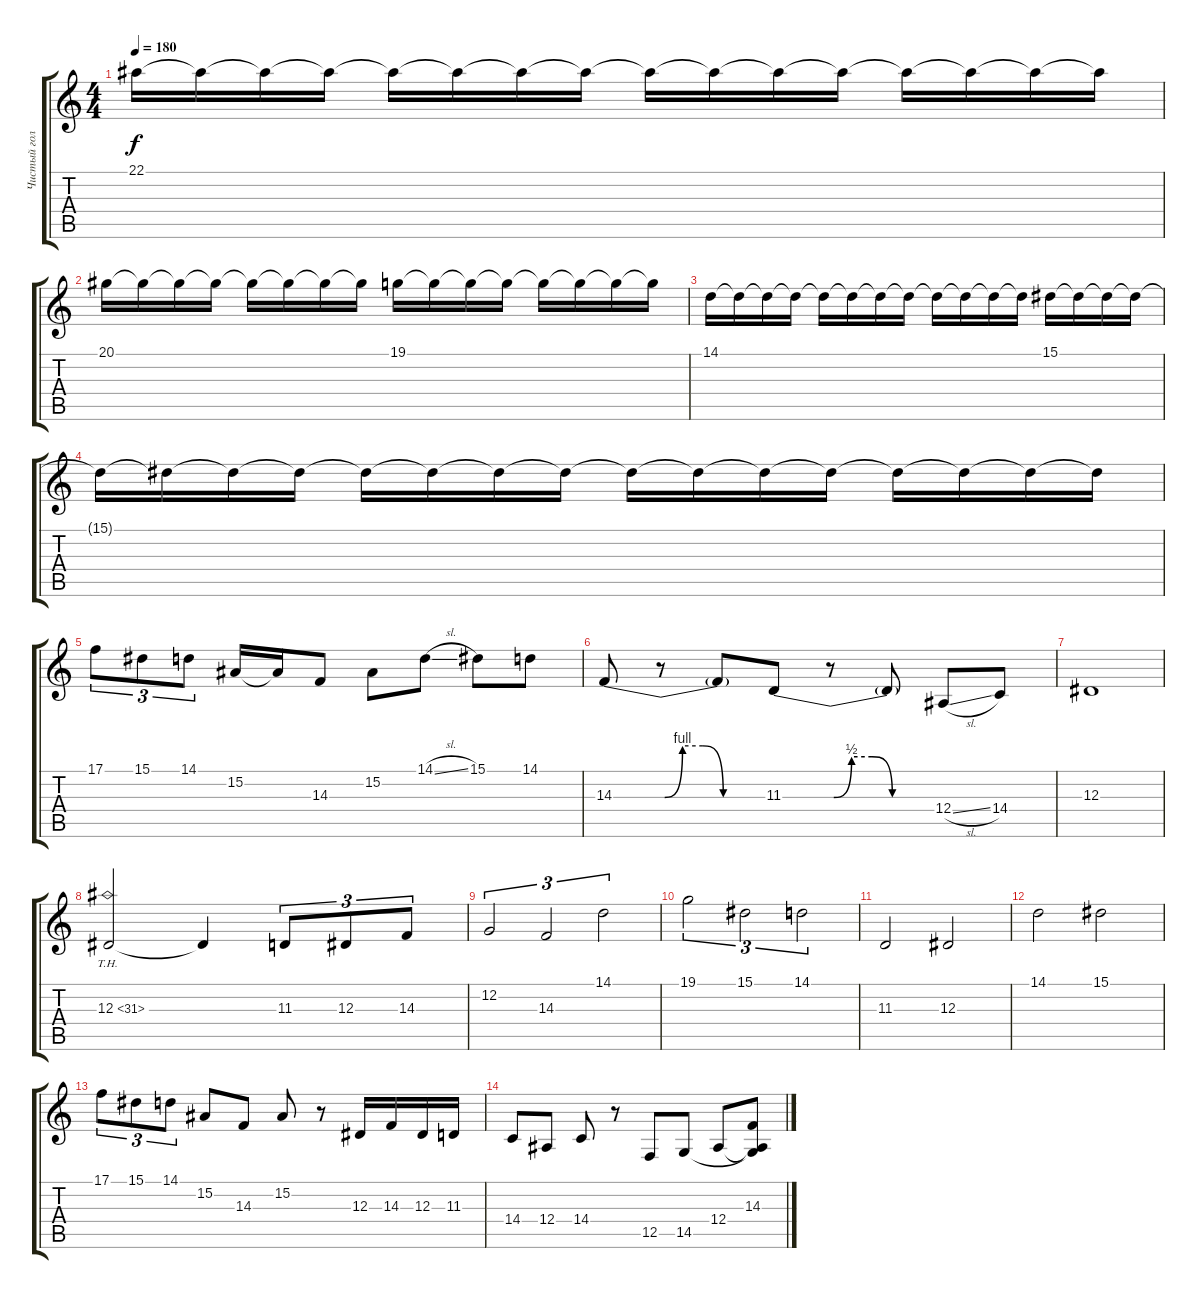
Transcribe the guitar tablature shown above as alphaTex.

\track ("Чистый голос" "Чистый гол") {instrument baritonesax}
\staff {score tabs}
\tuning (C4 G3 Eb3 Bb2 F2 C2) {hide}
\ts (4 4)
\tempo 180
\clef g2
\ks c
22.1.16{dy f} 22.1{t}.16 22.1{t}.16 22.1{t}.16 22.1{t}.16 22.1{t}.16 22.1{t}.16 22.1{t}.16 22.1{t}.16 22.1{t}.16 22.1{t}.16 22.1{t}.16 22.1{t}.16 22.1{t}.16 22.1{t}.16 22.1{t}.16 |
20.1.16 20.1{t}.16 20.1{t}.16 20.1{t}.16 20.1{t}.16 20.1{t}.16 20.1{t}.16 20.1{t}.16 19.1.16 19.1{t}.16 19.1{t}.16 19.1{t}.16 19.1{t}.16 19.1{t}.16 19.1{t}.16 19.1{t}.16 |
14.1.16 14.1{t}.16 14.1{t}.16 14.1{t}.16 14.1{t}.16 14.1{t}.16 14.1{t}.16 14.1{t}.16 14.1{t}.16 14.1{t}.16 14.1{t}.16 14.1{t}.16 15.1.16 15.1{t}.16 15.1{t}.16 15.1{t}.16 |
15.1{t}.16 15.1{t}.16 15.1{t}.16 15.1{t}.16 15.1{t}.16 15.1{t}.16 15.1{t}.16 15.1{t}.16 15.1{t}.16 15.1{t}.16 15.1{t}.16 15.1{t}.16 15.1{t}.16 15.1{t}.16 15.1{t}.16 15.1{t}.16 |
17.1.8{tu (3 2)} 15.1.8{tu (3 2)} 14.1.8{tu (3 2)} 15.2.16 15.2{t}.16 14.3.8 15.2.8 14.1{sl}.8 15.1.8 14.1.8 |
14.3{be (custom 0 0 12 0 20 0 27 4 35 4 43 0 50 0 60 0)}.8 r.8 14.3{t}.8 11.3{be (custom 0 0 12 0 20 0 27 2 35 2 43 0 50 0 60 0)}.8 r.8 11.3{t}.8 12.4{sl}.8 14.4.8 |
12.3.1 |
12.3{th 19}.2 12.3{t}.4 11.3.8{tu (3 2)} 12.3.8{tu (3 2)} 14.3.8{tu (3 2)} |
12.2.2{tu (3 2)} 14.3.2{tu (3 2)} 14.1.2{tu (3 2)} |
19.1.2{tu (3 2)} 15.1.2{tu (3 2)} 14.1.2{tu (3 2)} |
11.3.2 12.3.2 |
14.1.2 15.1.2 |
17.1.8{tu (3 2)} 15.1.8{tu (3 2)} 14.1.8{tu (3 2)} 15.2.8 14.3.8 15.2.8 r.8 12.3.16 14.3.16 12.3.16 11.3.16 |
14.4.8 12.4.8 14.4.8 r.8 12.5.8 14.5.8 12.4.8 (14.3 12.4{t} 14.5{t}).8
